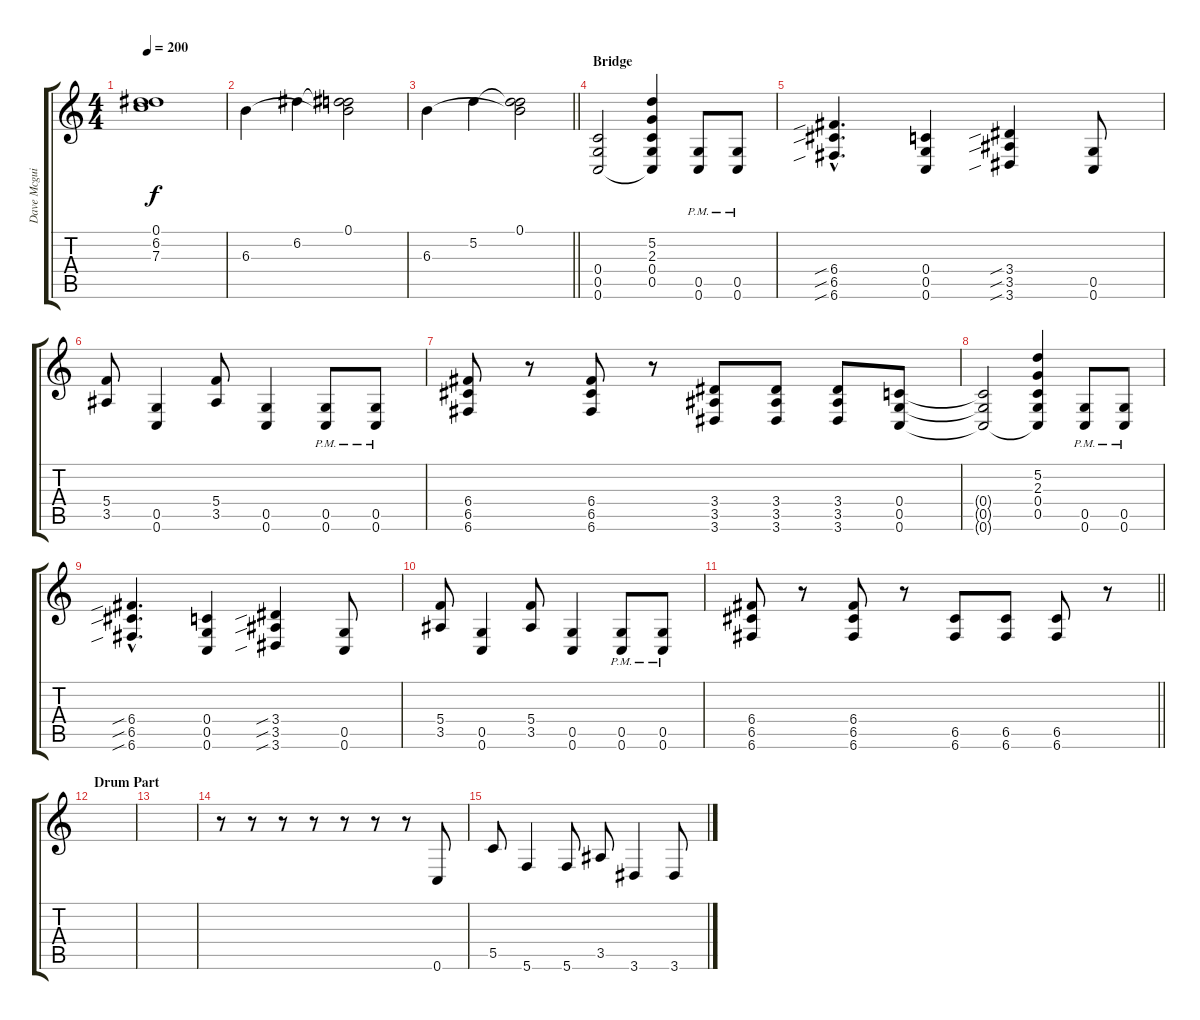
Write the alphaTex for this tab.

\track ("Dave Mcguire" "Dave Mcgui") {instrument overdrivenguitar}
\staff {score tabs}
\tuning (D4 A3 F3 C3 G2 C2) {hide}
\ts (4 4)
\tempo 200
\clef g2
\ks c
(0.1{t} 6.2{t} 7.3{t}).1{dy f} |
6.3.4 6.2.4 (0.1 6.2{t} 6.3{t}).2 |
\barLineRight lightlight
6.3.4 5.2.4 (0.1 5.2{t} 6.3{t}).2 |
\section ("" "Bridge")
(0.4 0.5 0.6).2{instrument overdrivenguitar} (5.2 2.3 0.4 0.5 0.6{t}).4 (0.5{pm} 0.6{pm}).8 (0.5{pm} 0.6{pm}).8 |
(6.4{sib hac} 6.5{sib hac} 6.6{sib hac}).4{d} (0.4 0.5 0.6).4 (3.4{sib} 3.5{sib} 3.6{sib}).4 (0.5 0.6).8 |
(5.4 3.5).8 (0.5 0.6).4 (5.4 3.5).8 (0.5 0.6).4 (0.5{pm} 0.6{pm}).8 (0.5{pm} 0.6{pm}).8 |
(6.4 6.5 6.6).8 r.8 (6.4 6.5 6.6).8 r.8 (3.4 3.5 3.6).8 (3.4 3.5 3.6).8 (3.4 3.5 3.6).8 (0.4 0.5 0.6).8 |
(0.4{t} 0.5{t} 0.6{t}).2 (5.2 2.3 0.4 0.5 0.6{t}).4 (0.5{pm} 0.6{pm}).8 (0.5{pm} 0.6{pm}).8 |
(6.4{sib hac} 6.5{sib hac} 6.6{sib hac}).4{d} (0.4 0.5 0.6).4 (3.4{sib} 3.5{sib} 3.6{sib}).4 (0.5 0.6).8 |
(5.4 3.5).8 (0.5 0.6).4 (5.4 3.5).8 (0.5 0.6).4 (0.5{pm} 0.6{pm}).8 (0.5{pm} 0.6{pm}).8 |
\barLineRight lightlight
(6.4 6.5 6.6).8 r.8 (6.4 6.5 6.6).8 r.8 (6.5 6.6).8 (6.5 6.6).8 (6.5 6.6).8 r.8 |
\section ("" "Drum Part")
|
|
r.8 r.8 r.8 r.8 r.8 r.8 r.8 0.6.8 |
5.5.8 5.6.4 5.6.8 3.5.8 3.6.4 3.6.8
